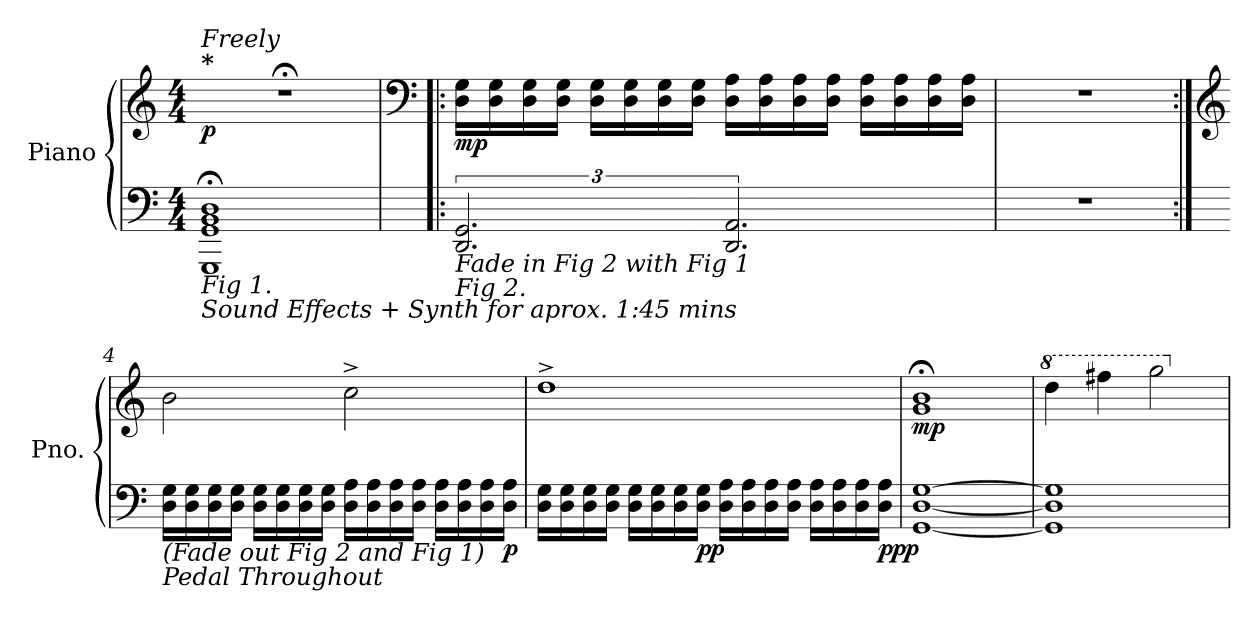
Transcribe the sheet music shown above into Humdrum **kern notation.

**kern	**kern	**dynam
*part1	*part1	*part1
*staff2	*staff1	*staff1/2
*I"Piano	*	*
*I'Pno.	*	*
*clefF4	*clefG2	*
*k[]	*k[]	*
*M4/4	*M4/4	*
*MM99	*MM99	*
=1	=1	=1
!	!LO:TX:a:B:t=*	!
!	!LO:TX:a:i:t=Freely	!
!LO:TX:b:i:t=Fig 1.	!	!
!LO:TX:b:i:t=Sound Effects + Synth for aprox. 1&colon;45 mins	!	!
!	!	!LO:DY:b
1GGG;< 1GG;< 1BB;< 1D;<	1r;<	p
=2!|:	=2!|:	=2!|:
*	*clefF4	*
!LO:TX:b:i:t=Fade in Fig 2 with Fig 1	!	!
!LO:TX:b:i:t=Fig 2.	!	!
!	!	!LO:DY:b
3.DD 3.GG	16D\ 16G\LL	mp
.	16D\ 16G\	.
.	16D\ 16G\	.
.	16D\ 16G\JJ	.
.	16D\ 16G\LL	.
.	16D\ 16G\	.
.	16D\ 16G\	.
.	16D\ 16G\JJ	.
3.DD 3.AA	16D\ 16A\LL	.
.	16D\ 16A\	.
.	16D\ 16A\	.
.	16D\ 16A\JJ	.
.	16D\ 16A\LL	.
.	16D\ 16A\	.
.	16D\ 16A\	.
.	16D\ 16A\JJ	.
=3	=3	=3
1r	1r	.
!!LO:LB:g=z
=4:|!	=4:|!	=4:|!
*	*clefG2	*
!LO:TX:b:i:t=(Fade out Fig 2 and Fig 1)	!	!
!LO:TX:b:i:t=Pedal Throughout	!	!
16D\ 16G\LL	2b\	.
16D\ 16G\	.	.
16D\ 16G\	.	.
16D\ 16G\JJ	.	.
16D\ 16G\LL	.	.
16D\ 16G\	.	.
16D\ 16G\	.	.
16D\ 16G\JJ	.	.
16D\ 16A\LL	2cc^\	.
16D\ 16A\	.	.
16D\ 16A\	.	.
16D\ 16A\JJ	.	.
16D\ 16A\LL	.	.
16D\ 16A\	.	.
16D\ 16A\	.	.
!	!	!LO:DY:b=2
16D\ 16A\JJ	.	p
=5	=5	=5
16D\ 16G\LL	1dd^	.
16D\ 16G\	.	.
16D\ 16G\	.	.
16D\ 16G\JJ	.	.
16D\ 16G\LL	.	.
16D\ 16G\	.	.
16D\ 16G\	.	.
!	!	!LO:DY:b=2
16D\ 16G\JJ	.	pp
16D\ 16A\LL	.	.
16D\ 16A\	.	.
16D\ 16A\	.	.
16D\ 16A\JJ	.	.
16D\ 16A\LL	.	.
16D\ 16A\	.	.
16D\ 16A\	.	.
!	!	!LO:DY:b=2
16D\ 16A\JJ	.	ppp
=6	=6	=6
!	!	!LO:DY:b
[1GG [1D [1G	1g;< 1b;<	mp
!!LO:LB:g=z
=7	=7	=7
*	*8va	*
1GG] 1D] 1G]	4ddd\	.
.	4fff#X\	.
.	2ggg\	.
*	*X8va	*
=	=	=
*-	*-	*-
